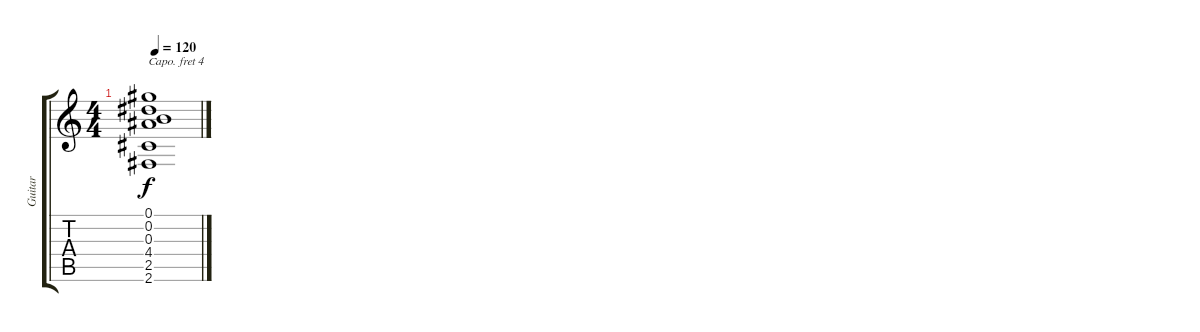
\track ("Guitar" "Guitar") {instrument acousticguitarsteel}
\staff {score tabs}
\capo 4
\tuning (E4 B3 G3 D3 G2 C2) {hide}
\ts (4 4)
\tempo 120
\clef g2
\ks c
(0.1{t} 0.2{t} 0.3{t} 4.4{t} 2.5{t} 2.6{t}).1{dy f}
